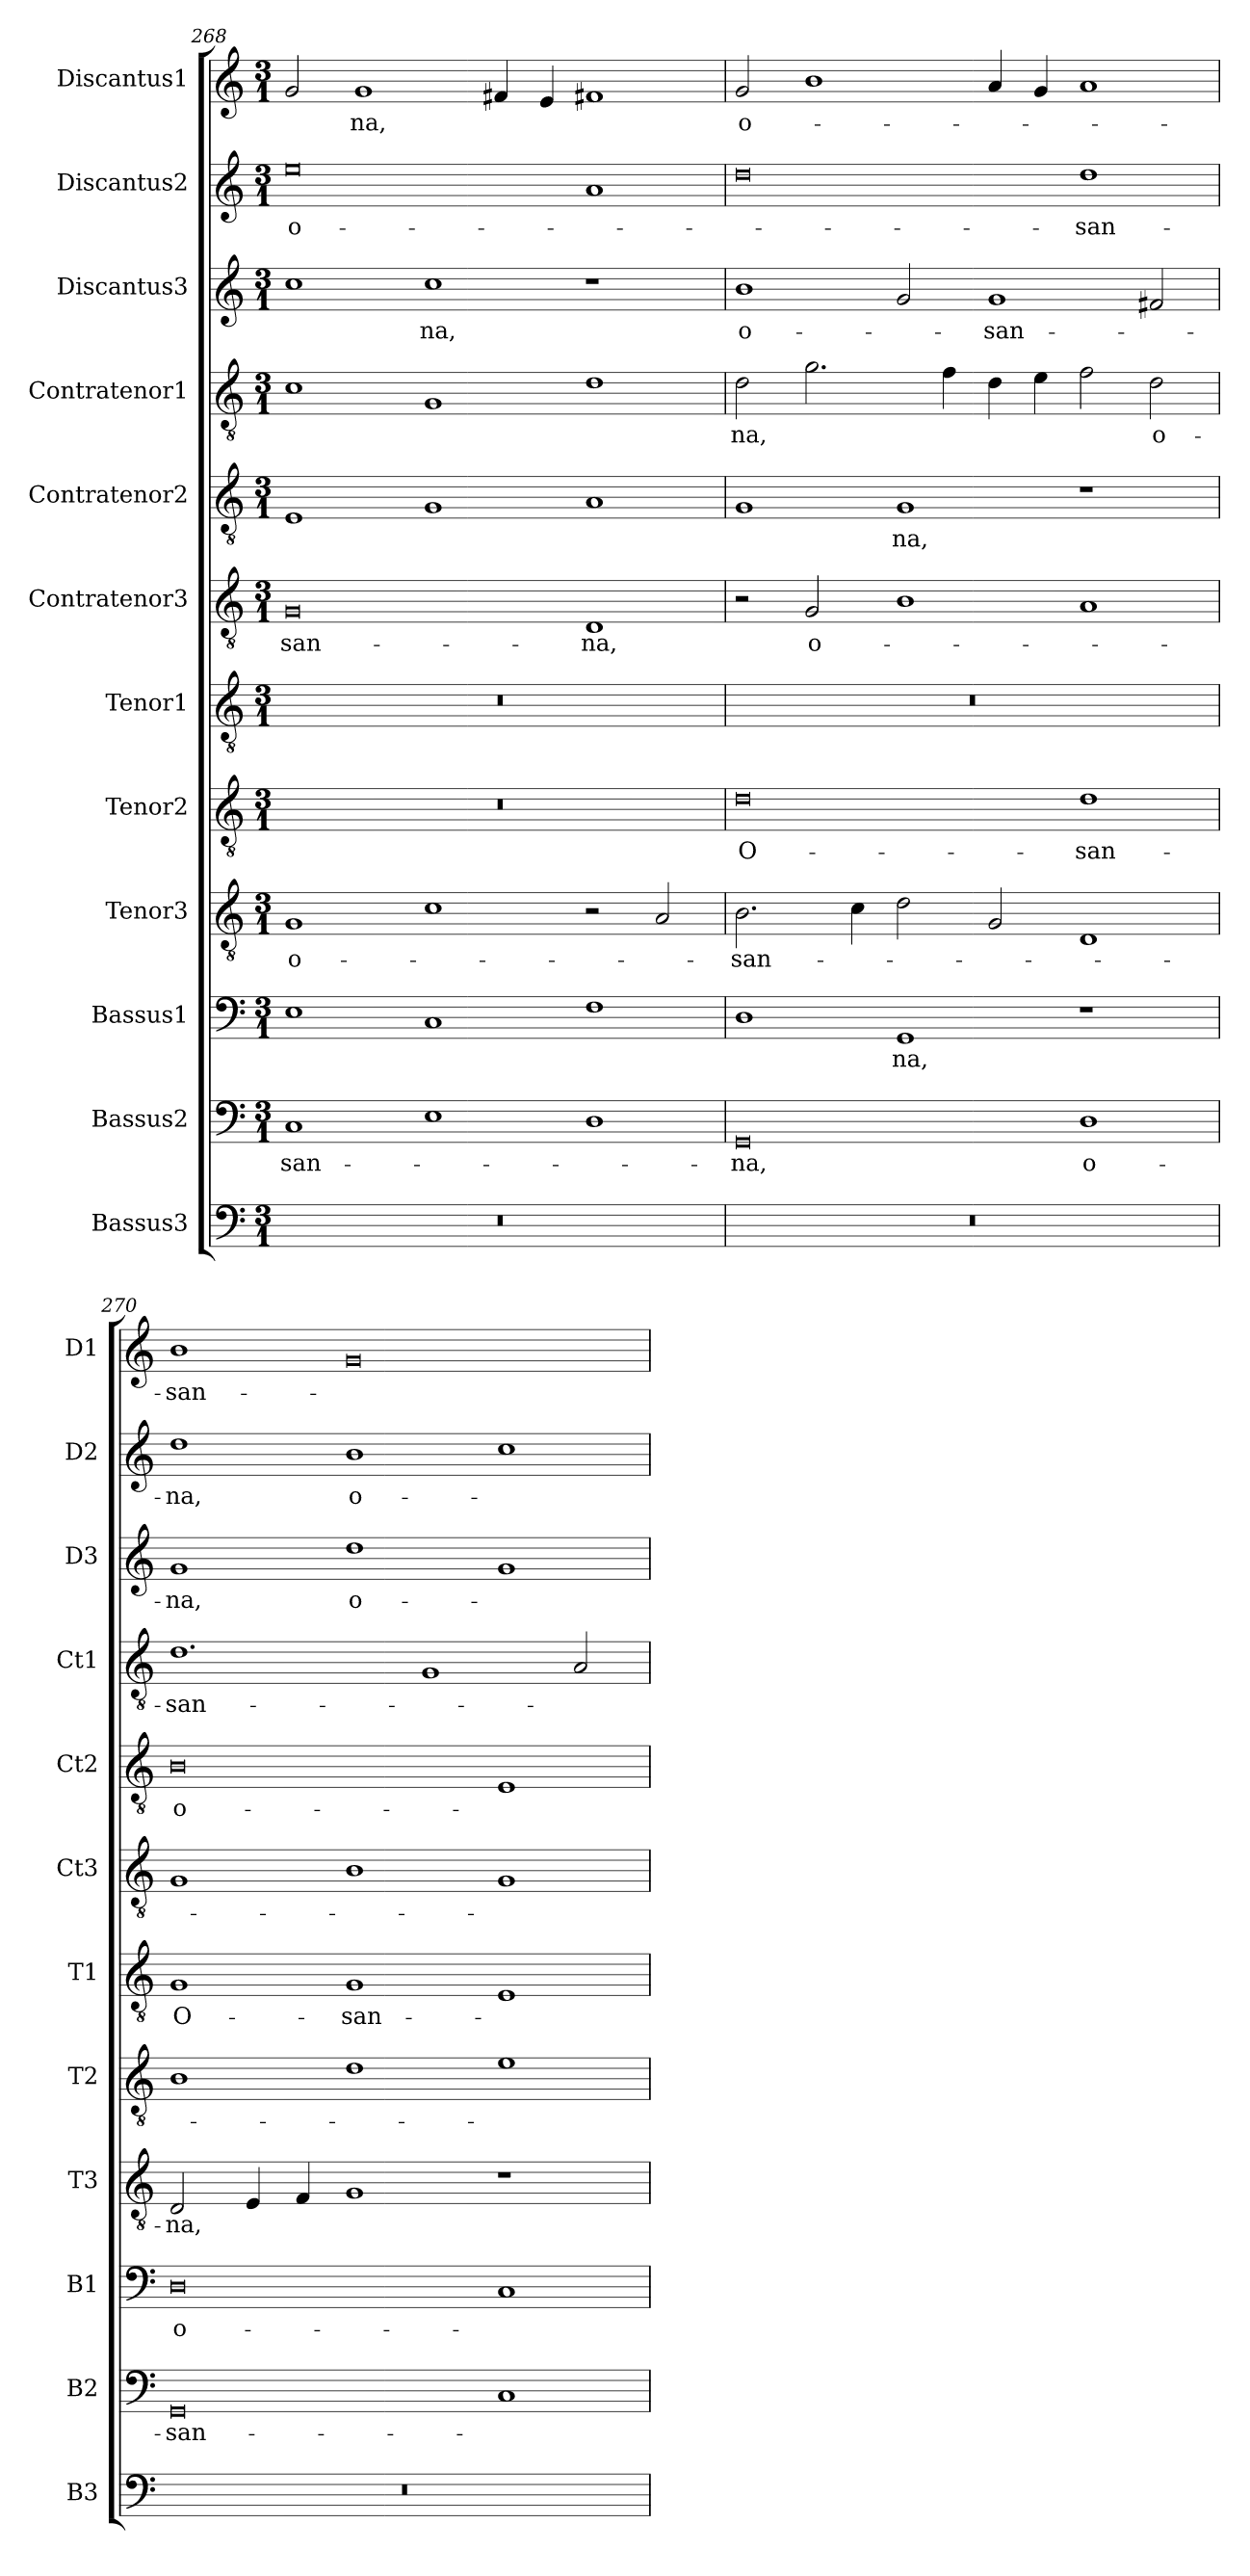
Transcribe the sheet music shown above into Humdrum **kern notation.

**kern	**kern	**text	**kern	**text	**kern	**text	**kern	**text	**kern	**text	**kern	**text	**kern	**text	**kern	**text	**kern	**text	**kern	**text	**kern	**text
*part12	*part11	*part11	*part10	*part10	*part9	*part9	*part8	*part8	*part7	*part7	*part6	*part6	*part5	*part5	*part4	*part4	*part3	*part3	*part2	*part2	*part1	*part1
*staff12	*staff11	*staff11	*staff10	*staff10	*staff9	*staff9	*staff8	*staff8	*staff7	*staff7	*staff6	*staff6	*staff5	*staff5	*staff4	*staff4	*staff3	*staff3	*staff2	*staff2	*staff1	*staff1
*I"Bassus3	*I"Bassus2	*	*I"Bassus1	*	*I"Tenor3	*	*I"Tenor2	*	*I"Tenor1	*	*I"Contratenor3	*	*I"Contratenor2	*	*I"Contratenor1	*	*I"Discantus3	*	*I"Discantus2	*	*I"Discantus1	*
*I'B3	*I'B2	*	*I'B1	*	*I'T3	*	*I'T2	*	*I'T1	*	*I'Ct3	*	*I'Ct2	*	*I'Ct1	*	*I'D3	*	*I'D2	*	*I'D1	*
*clefF4	*clefF4	*	*clefF4	*	*clefGv2	*	*clefGv2	*	*clefGv2	*	*clefGv2	*	*clefGv2	*	*clefGv2	*	*clefG2	*	*clefG2	*	*clefG2	*
*k[]	*k[]	*	*k[]	*	*k[]	*	*k[]	*	*k[]	*	*k[]	*	*k[]	*	*k[]	*	*k[]	*	*k[]	*	*k[]	*
*M3/1	*M3/1	*	*M3/1	*	*M3/1	*	*M3/1	*	*M3/1	*	*M3/1	*	*M3/1	*	*M3/1	*	*M3/1	*	*M3/1	*	*M3/1	*
=268	=268	=268	=268	=268	=268	=268	=268	=268	=268	=268	=268	=268	=268	=268	=268	=268	=268	=268	=268	=268	=268	=268
0.r	1C	-san-	1E	.	1G	o-	0.r	.	0.r	.	0G	-san-	1E	.	1c	.	1cc	.	0ee	o-	2g	.
.	.	.	.	.	.	.	.	.	.	.	.	.	.	.	.	.	.	.	.	.	1g	-na,
.	1E	.	1C	.	1c	.	.	.	.	.	.	.	1G	.	1G	.	1cc	-na,	.	.	.	.
.	.	.	.	.	.	.	.	.	.	.	.	.	.	.	.	.	.	.	.	.	4f#X	.
.	.	.	.	.	.	.	.	.	.	.	.	.	.	.	.	.	.	.	.	.	4e	.
.	1D	.	1F	.	2r	.	.	.	.	.	1D	-na,	1A	.	1d	.	1r	.	1a	.	1f#X	.
.	.	.	.	.	2A	.	.	.	.	.	.	.	.	.	.	.	.	.	.	.	.	.
=269	=269	=269	=269	=269	=269	=269	=269	=269	=269	=269	=269	=269	=269	=269	=269	=269	=269	=269	=269	=269	=269	=269
0.r	0GG	-na,	1D	.	2.B	-san-	0d	O-	0.r	.	2r	.	1G	.	2d	-na,	1b	o-	0dd	.	2g	o-
.	.	.	.	.	.	.	.	.	.	.	2G	o-	.	.	2.g	.	.	.	.	.	1b	.
.	.	.	.	.	4c	.	.	.	.	.	.	.	.	.	.	.	.	.	.	.	.	.
.	.	.	1GG	-na,	2d	.	.	.	.	.	1B	.	1G	-na,	.	.	2g	.	.	.	.	.
.	.	.	.	.	.	.	.	.	.	.	.	.	.	.	4f	.	.	.	.	.	.	.
.	.	.	.	.	2G	.	.	.	.	.	.	.	.	.	4d	.	1g	-san-	.	.	4a	.
.	.	.	.	.	.	.	.	.	.	.	.	.	.	.	4e	.	.	.	.	.	4g	.
.	1D	o-	1r	.	1D	.	1d	-san-	.	.	1A	.	1r	.	2f	.	.	.	1dd	-san-	1a	.
.	.	.	.	.	.	.	.	.	.	.	.	.	.	.	2d	o-	2f#X	.	.	.	.	.
=270	=270	=270	=270	=270	=270	=270	=270	=270	=270	=270	=270	=270	=270	=270	=270	=270	=270	=270	=270	=270	=270	=270
0.r	0GG	-san-	0D	o-	2D	-na,	1B	.	1G	O-	1G	.	0B	o-	1.d	-san-	1g	-na,	1dd	-na,	1b	-san-
.	.	.	.	.	4E	.	.	.	.	.	.	.	.	.	.	.	.	.	.	.	.	.
.	.	.	.	.	4F	.	.	.	.	.	.	.	.	.	.	.	.	.	.	.	.	.
.	.	.	.	.	1G	.	1d	.	1G	-san-	1B	.	.	.	.	.	1dd	o-	1b	o-	0g	.
.	.	.	.	.	.	.	.	.	.	.	.	.	.	.	1G	.	.	.	.	.	.	.
.	1C	.	1C	.	1r	.	1e	.	1E	.	1G	.	1E	.	.	.	1g	.	1cc	.	.	.
.	.	.	.	.	.	.	.	.	.	.	.	.	.	.	2A	.	.	.	.	.	.	.
=	=	=	=	=	=	=	=	=	=	=	=	=	=	=	=	=	=	=	=	=	=	=
*-	*-	*-	*-	*-	*-	*-	*-	*-	*-	*-	*-	*-	*-	*-	*-	*-	*-	*-	*-	*-	*-	*-
